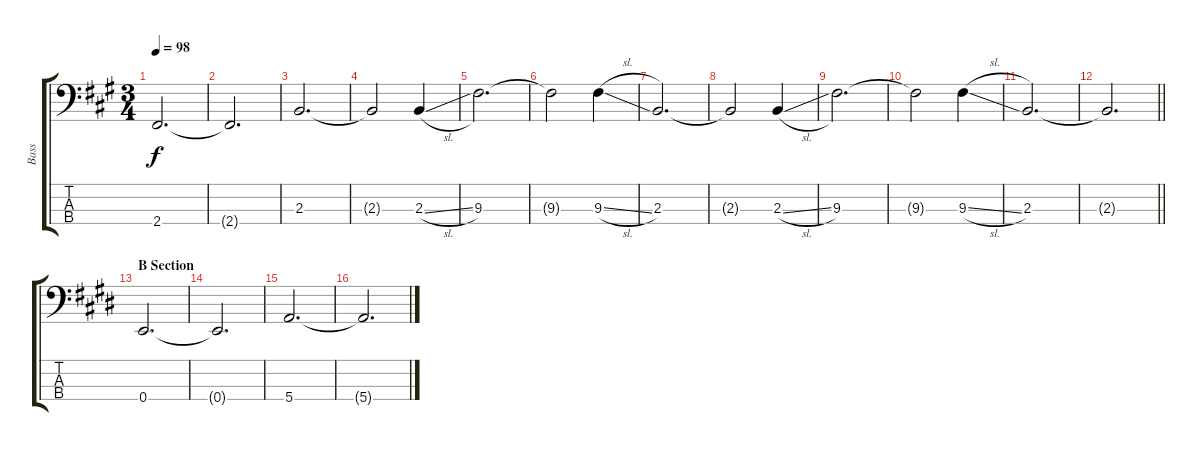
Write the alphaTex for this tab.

\track ("Bass" "Bass") {instrument electricbassfinger}
\staff {score tabs}
\tuning (G2 D2 A1 E1) {hide}
\ts (3 4)
\tempo 98
\clef f4
\ks f#minor
2.4.2{d dy f} |
2.4{t}.2{d} |
2.3.2{d} |
2.3{t}.2 2.3{sl}.4 |
9.3.2{d} |
9.3{t}.2 9.3{sl}.4 |
2.3.2{d} |
2.3{t}.2 2.3{sl}.4 |
9.3.2{d} |
9.3{t}.2 9.3{sl}.4 |
2.3.2{d} |
\barLineRight lightlight
2.3{t}.2{d} |
\section ("" "B Section")
\ks e
0.4.2{d} |
0.4{t}.2{d} |
5.4.2{d} |
5.4{t}.2{d}
